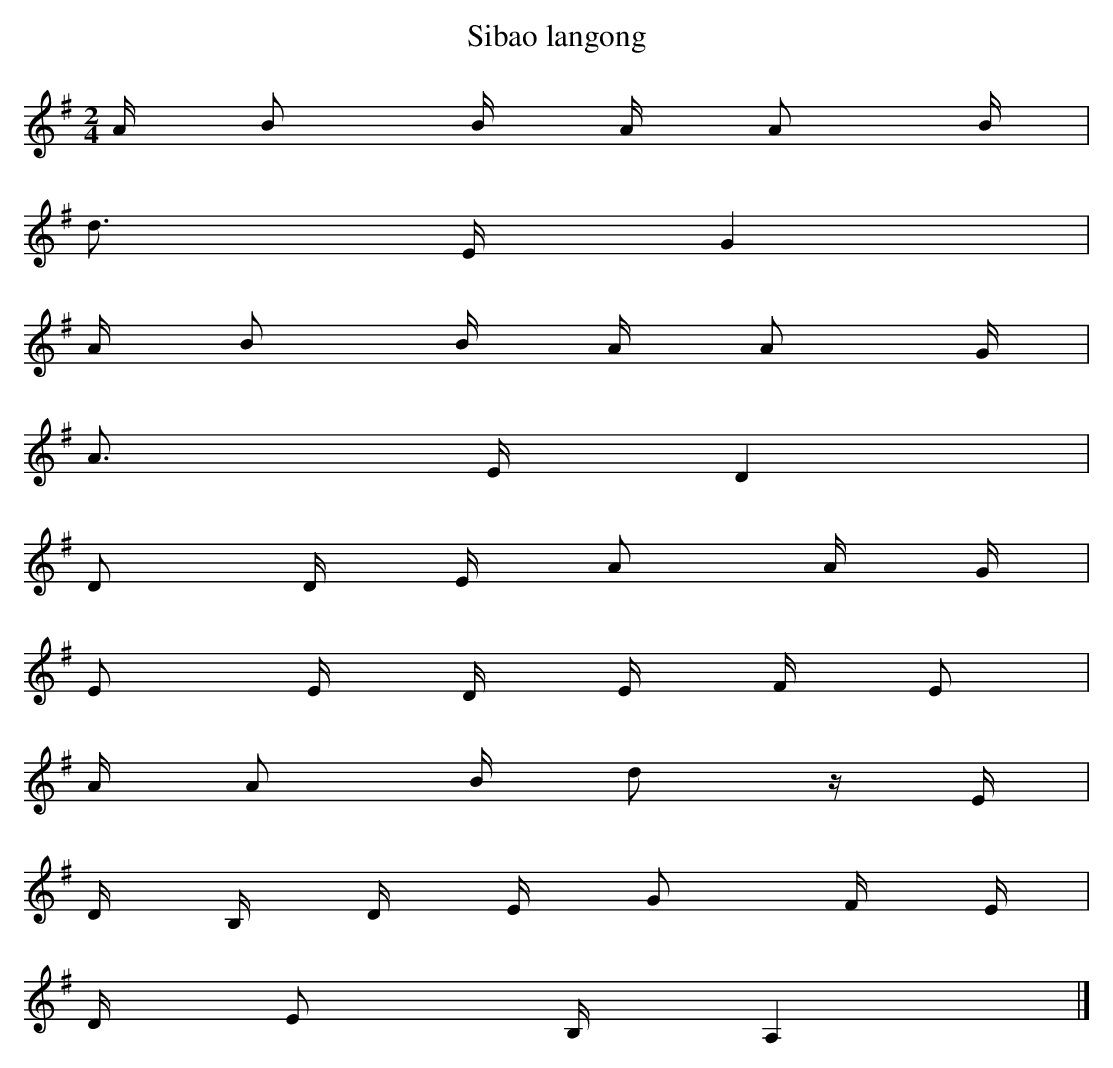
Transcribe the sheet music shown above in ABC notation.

X:1
T: Sibao langong
L: 1/16
M: 2/4
K: G
A B2 B A A2 B [I:setbarnb 1]|
d2> E2G4 |
A B2 B A A2 G |
A2> E2D4 |
D2 D E A2 A G |
E2 E D E F E2 |
A A2 B d2 z E |
D B, D E G2 F E |
D E2 B,A,4 |]
